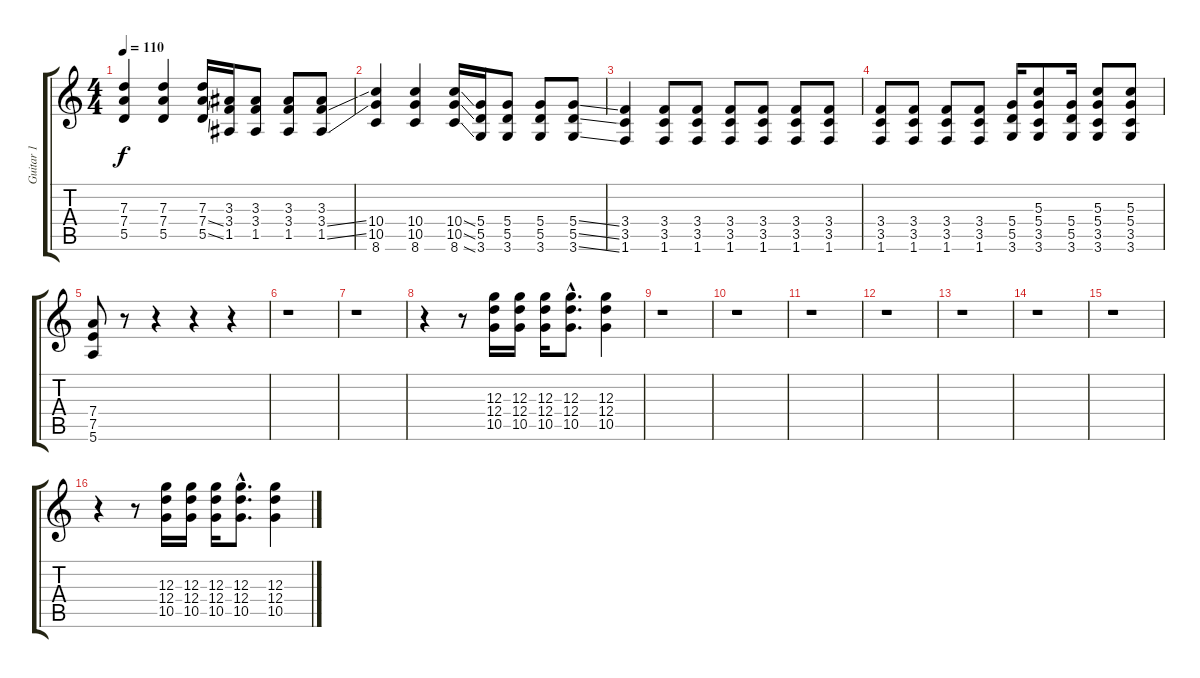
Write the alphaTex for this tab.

\track ("Guitar 1" "Guitar 1") {instrument overdrivenguitar}
\staff {score tabs}
\tuning (E4 B3 G3 D3 A2 E2) {hide}
\ts (4 4)
\tempo 110
\clef g2
\ks c
(7.3 7.4 5.5).4{dy f} (7.3 7.4 5.5).4 (7.3 7.4{ss} 5.5{ss}).16 (3.3 3.4 1.5).16 (3.3 3.4 1.5).8 (3.3 3.4 1.5).8 (3.3 3.4{ss} 1.5{ss}).8 |
(10.4 10.5 8.6).4 (10.4 10.5 8.6).4 (10.4{ss} 10.5{ss} 8.6{ss}).16 (5.4 5.5 3.6).16 (5.4 5.5 3.6).8 (5.4 5.5 3.6).8 (5.4{ss} 5.5{ss} 3.6{ss}).8 |
(3.4 3.5 1.6).4 (3.4 3.5 1.6).8 (3.4 3.5 1.6).8 (3.4 3.5 1.6).8 (3.4 3.5 1.6).8 (3.4 3.5 1.6).8 (3.4 3.5 1.6).8 |
(3.4 3.5 1.6).8 (3.4 3.5 1.6).8 (3.4 3.5 1.6).8 (3.4 3.5 1.6).8 (5.4 5.5 3.6).16 (5.3 5.4 3.5 3.6).8 (5.4 5.5 3.6).16 (5.3 5.4 3.5 3.6).8 (5.3 5.4 3.5 3.6).8 |
(7.4 7.5 5.6).8 r.8 r.4 r.4 r.4 |
r.1 |
r.1 |
r.4 r.8 (12.3 12.4 10.5).16 (12.3 12.4 10.5).16 (12.3 12.4 10.5).16 (12.3{hac} 12.4{hac} 10.5{hac}).8{d} (12.3 12.4 10.5).4 |
r.1 |
r.1 |
r.1 |
r.1 |
r.1 |
r.1 |
r.1 |
r.4 r.8 (12.3 12.4 10.5).16 (12.3 12.4 10.5).16 (12.3 12.4 10.5).16 (12.3{hac} 12.4{hac} 10.5{hac}).8{d} (12.3 12.4{ss} 10.5{ss}).4
